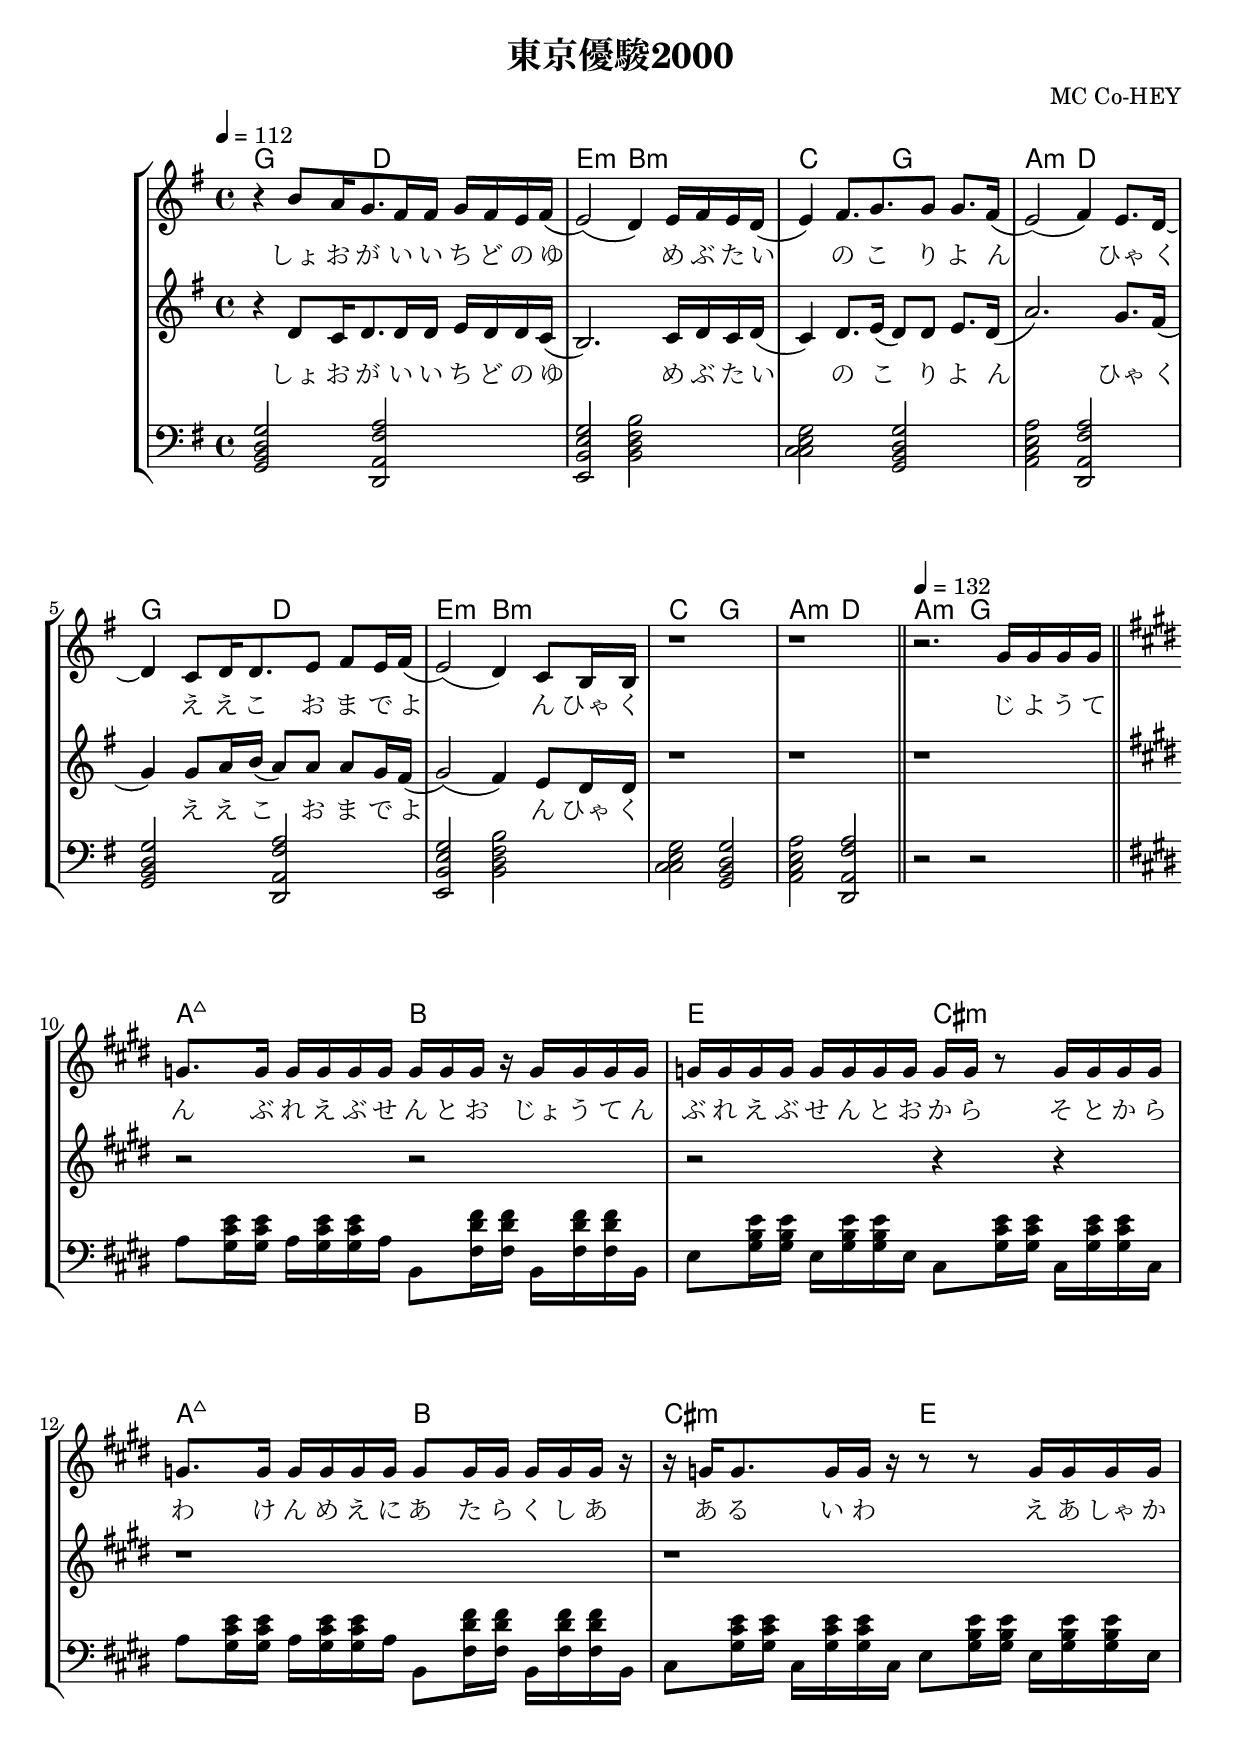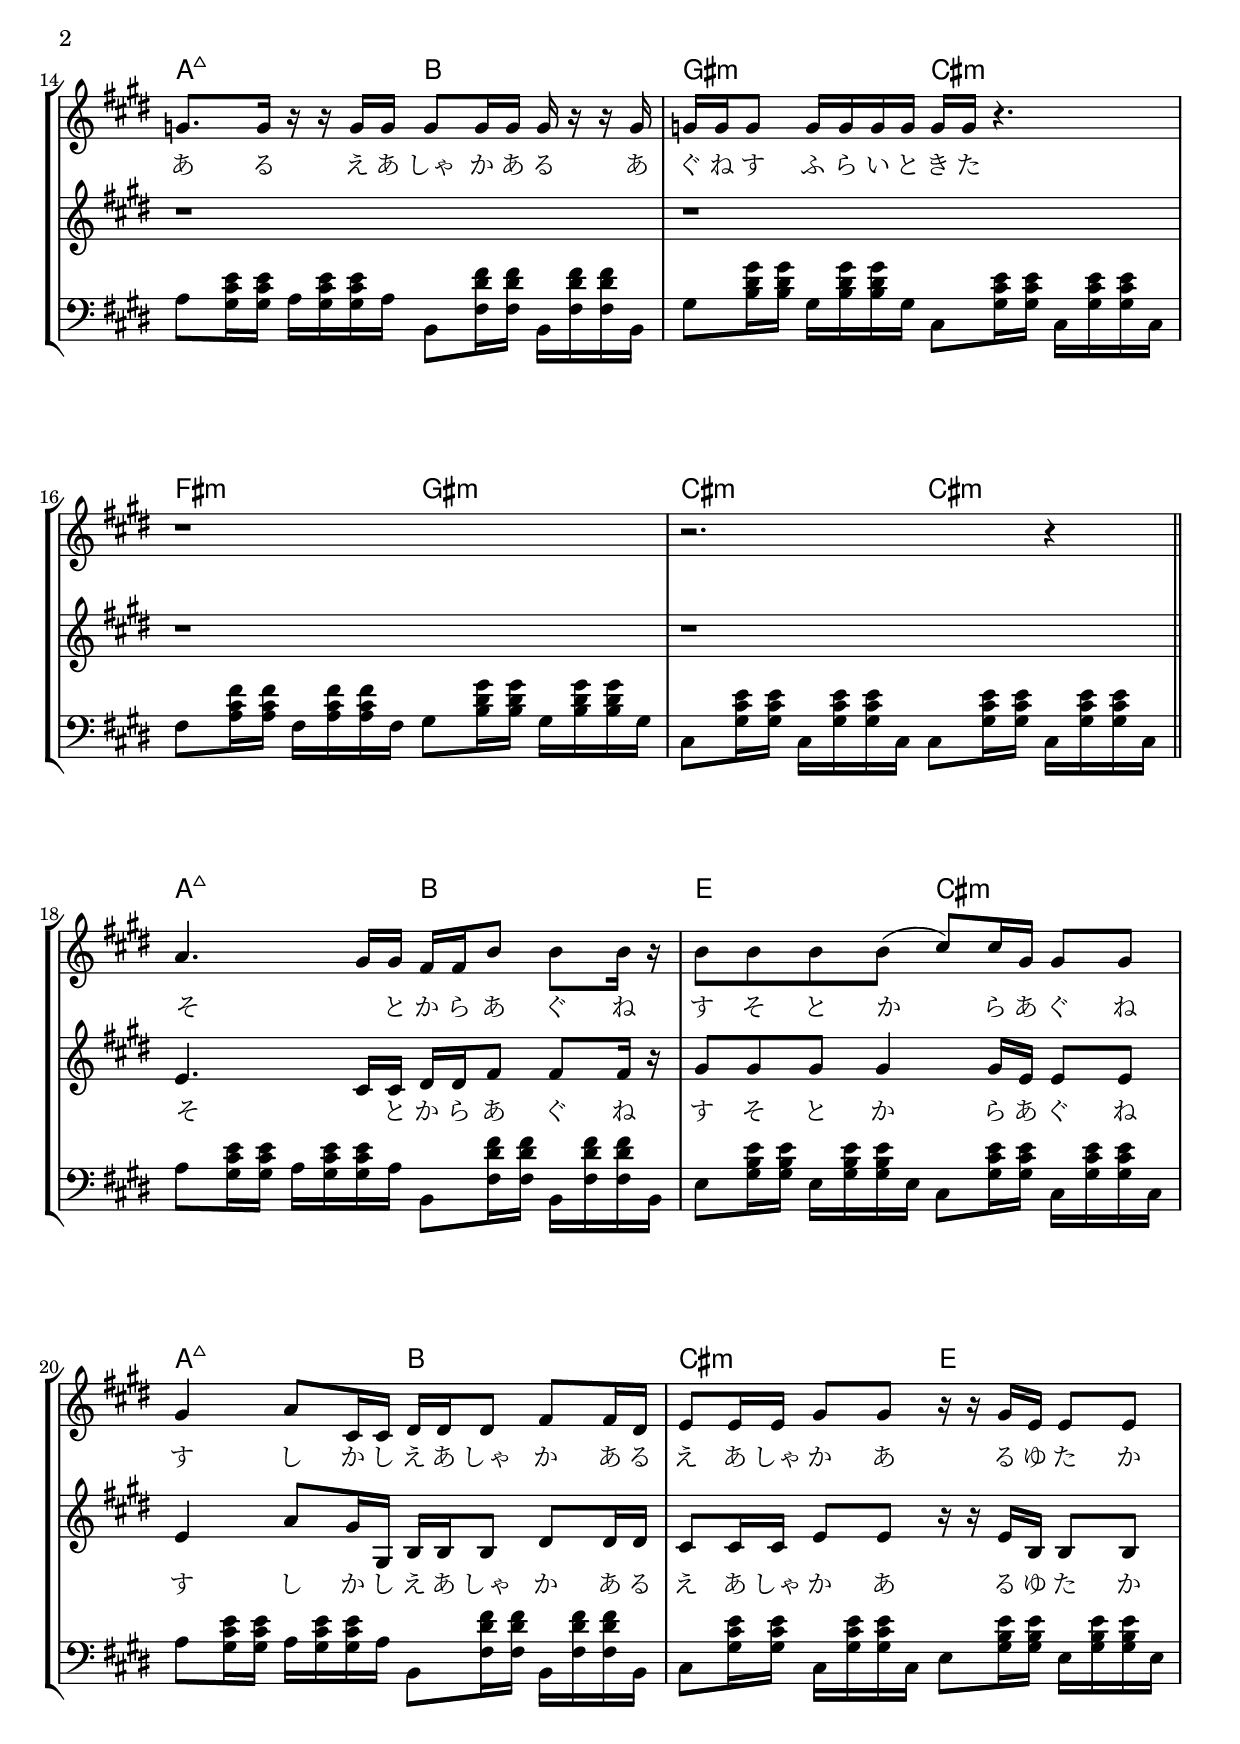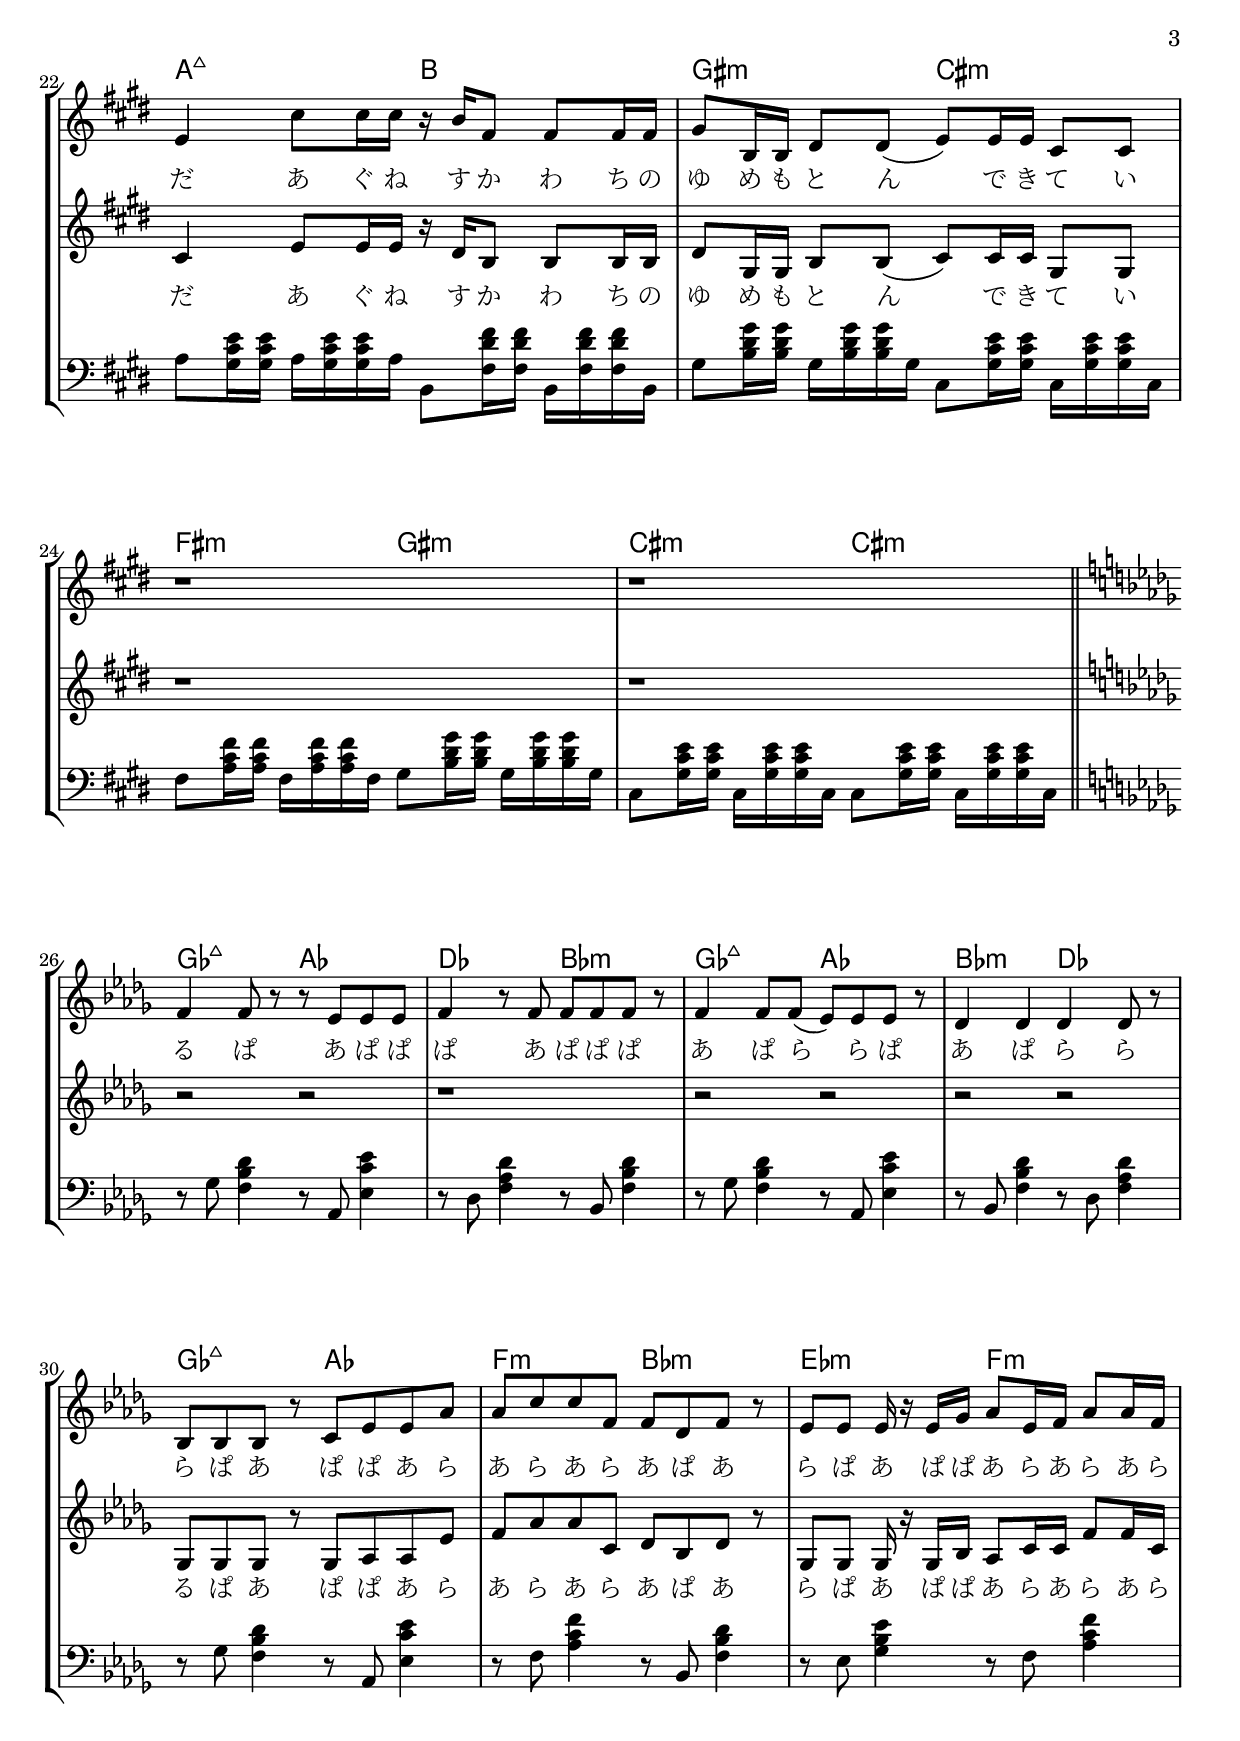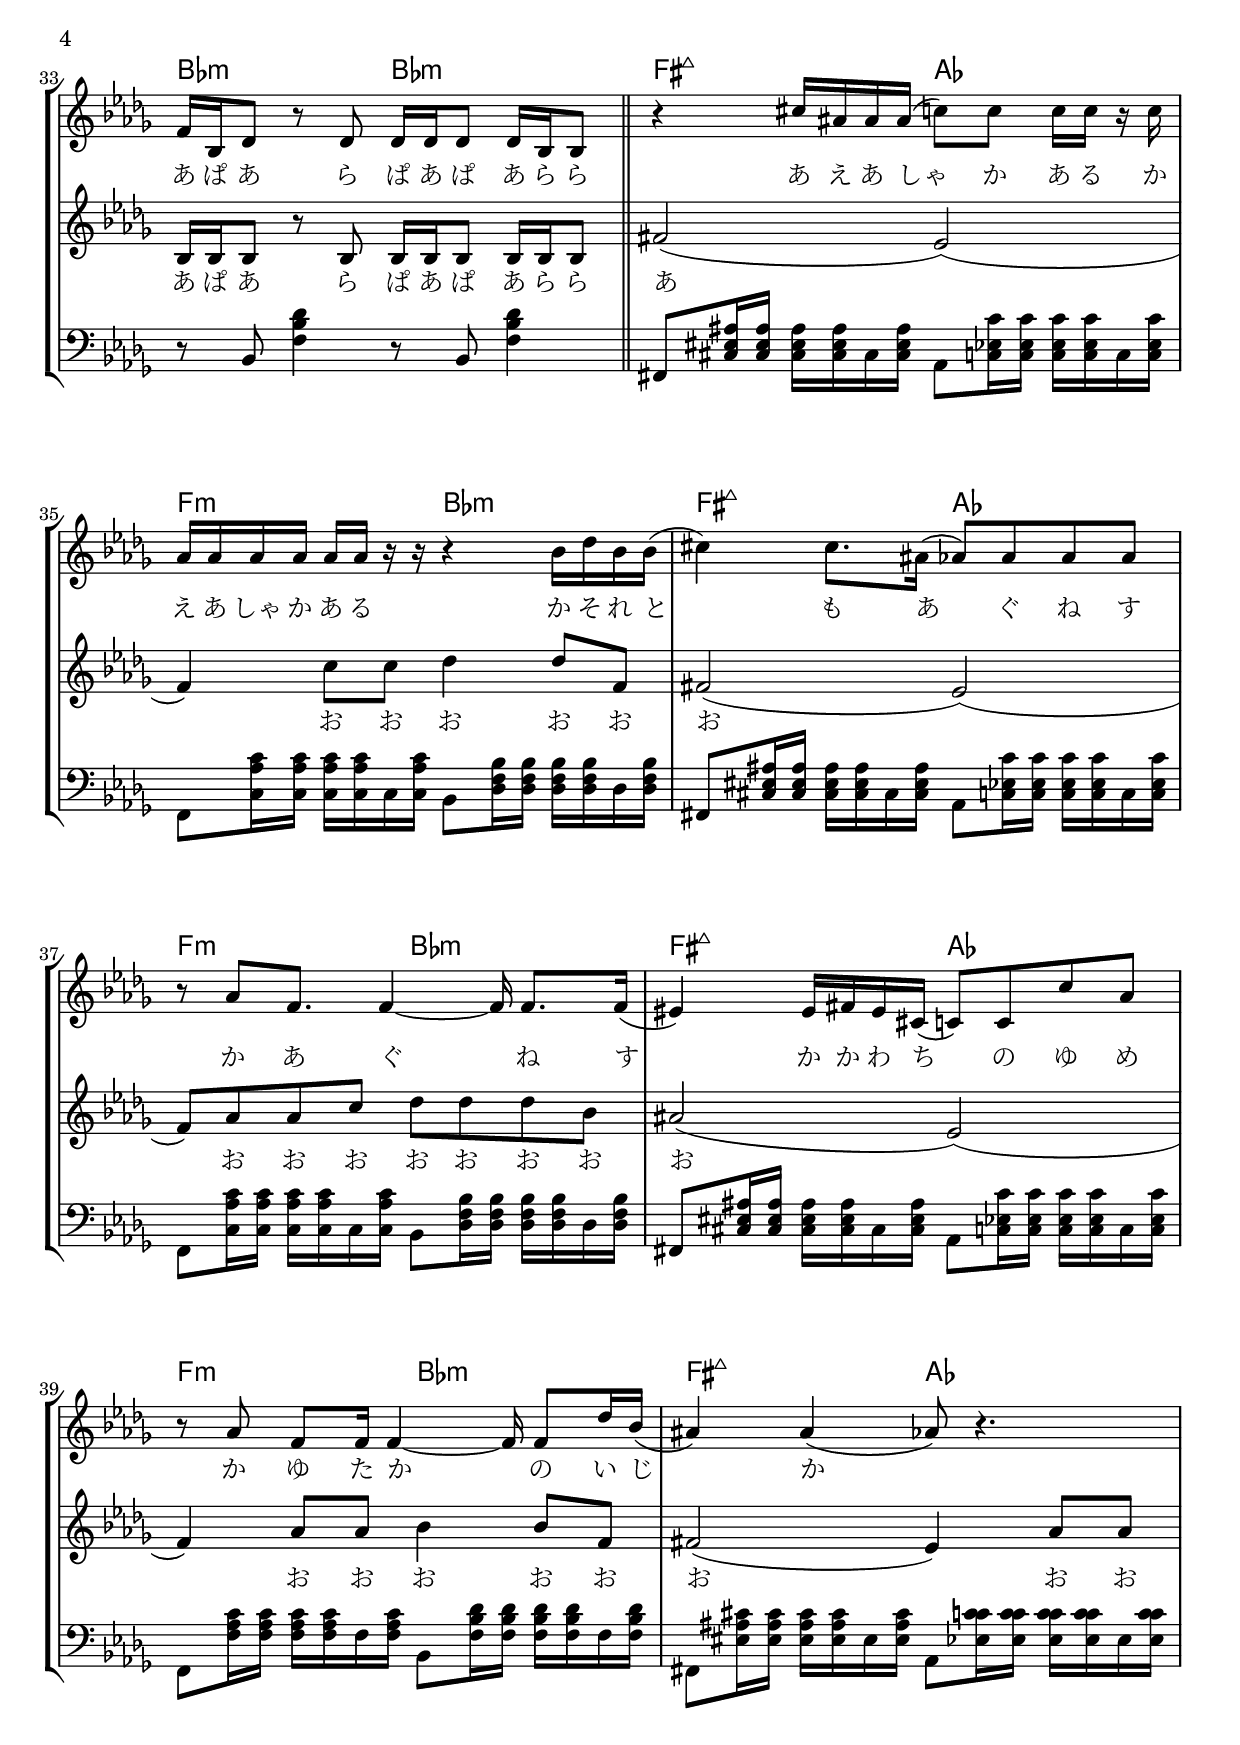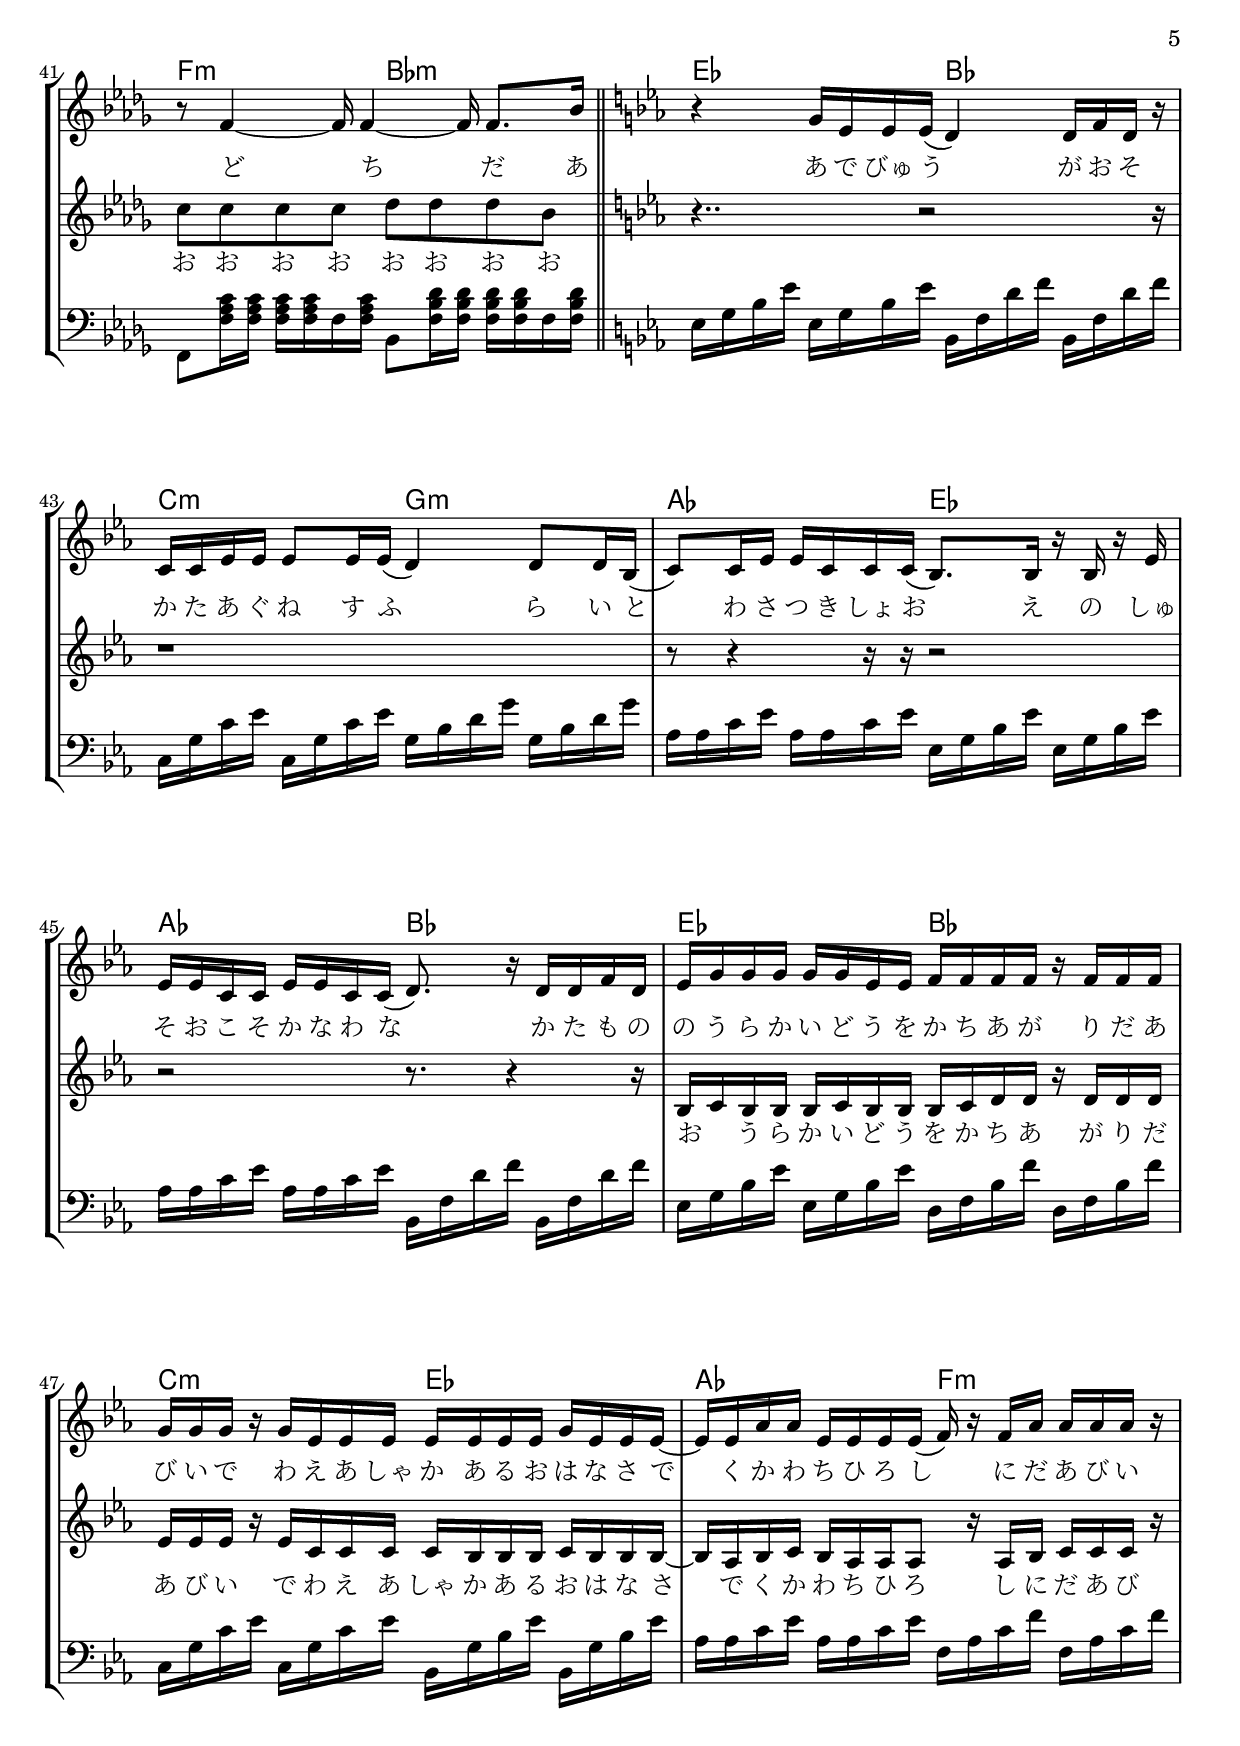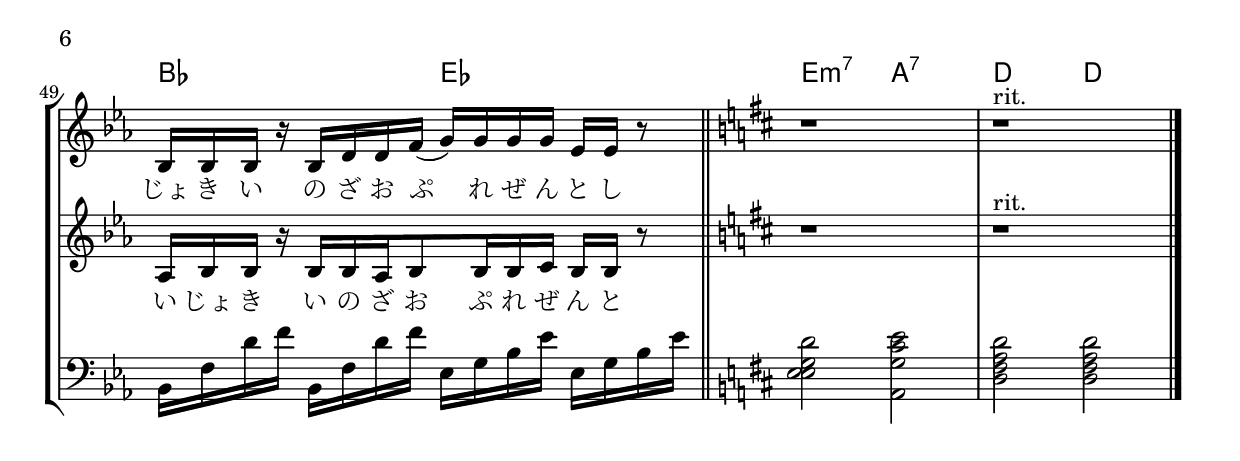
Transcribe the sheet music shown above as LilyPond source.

\version "2.12.1"

\header {
	title = \markup {東京優駿2000}
	composer = \markup \center-column {"MC Co-HEY"}
}

harmony = \chordmode {
	g2 d e:m b:m c g a:m d g d e:m b:m c g a:m d 

	a:m g 

	a:maj7 b e cis:m a:maj7 b cis:m e a:maj7 b gis:m cis:m fis:m gis:m cis:m cis:m 

	a:maj7 b e cis:m a:maj7 b cis:m e a:maj7 b gis:m cis:m fis:m gis:m cis:m cis:m 

	ges:maj7 as des bes:m ges:maj7 as bes:m des ges:maj7 as f:m bes:m es:m f:m bes:m bes:m 

	fis:maj7 as f:m bes:m fis:maj7 as f:m bes:m fis:maj7 as f:m bes:m fis:maj7 as f:m bes:m 

	es bes c:m g:m as es as bes es bes c:m es as f:m bes es 

	e:min7 a:7 d d 
}

melody = {
	\set Staff.midiInstrument = #"mmi0.48"
		\key g \major
	\tempo 4 = 112
r4 b'8  a'16  g'8.  fis'16  fis'16  g'16  fis'16  e'16  fis'16 
	(e'2)  (d'4)  e'16  fis'16  e'16  d'16 
	(e'4)  fis'8.  g'8.  g'8  g'8.  fis'16 
	(e'2)  (fis'4)  e'8.  d'16~ 
	d'4  c'8  d'16  d'8.  e'8  fis'8  e'16  fis'16 
	(e'2)  (d'4)  c'8  b16  b16
	r1 r1 	\tempo 4 = 132
	r2. 
	\set Staff.midiInstrument = #"mmi0.48"
	g'16  g'16  g'16  g'16 
		\key e \major
g'8.  g'16  g'16  g'16  g'16  g'16  g'16  g'16  g'16  r16  g'16  g'16  g'16  g'16 
	g'16  g'16  g'16  g'16  g'16  g'16  g'16  g'16  g'16  g'16  r8  g'16  g'16  g'16  g'16 
	g'8.  g'16  g'16  g'16  g'16  g'16  g'8  g'16  g'16  g'16  g'16  g'16  r16 
	r16  g'16  g'8.  g'16  g'16  r16  r8  r8  g'16  g'16  g'16  g'16 
	g'8.  g'16  r16  r16  g'16  g'16  g'8  g'16  g'16  g'16  r16  r16  g'16 
	g'16  g'16  g'8  g'16  g'16  g'16  g'16  g'16  g'16  r4. 
	r1~ 
	r2.  	r4 	\set Staff.midiInstrument = #"mmi0.48"
	a'4.  gis'16  gis'16  fis'16  fis'16  b'8  b'8  b'16  r16 
	b'8  b'8  b'8  b'8  (cis''8)  cis''16  gis'16  gis'8  gis'8 
	gis'4  a'8  cis'16  cis'16  dis'16  dis'16  dis'8  fis'8  fis'16  dis'16 
	e'8  e'16  e'16  gis'8  gis'8  r16  r16  gis'16  e'16  e'8  e'8 
	e'4  cis''8  cis''16  cis''16  r16  b'16  fis'8  fis'8  fis'16  fis'16 
	gis'8  b16  b16  dis'8  dis'8  (e'8)  e'16  e'16  cis'8  cis'8
	r1 r1 	\set Staff.midiInstrument = #"Trumpet"
		\key des \major
f'4  f'8  r8  r8  es'8  es'8  es'8 
	f'4  r8  f'8  f'8  f'8  f'8  r8 
	f'4  f'8  f'8  (es'8)  es'8  es'8  r8 
	des'4  des'4  des'4  des'8  r8 
	bes8  bes8  bes8  r8  c'8  es'8  es'8  as'8 
	as'8  c''8  c''8  f'8  f'8  des'8  f'8  r8 
	es'8  es'8  es'16  r16  es'16  ges'16  as'8  es'16  f'16  as'8  as'16  f'16 
	f'16  bes16  des'8  r8  des'8  des'16  des'16  des'8  des'16  bes16  bes8
	\set Staff.midiInstrument = #"mmi0.48"
	r4 cis''16  ais'16  ais'16  ais'16  (c''8)  c''8  c''16  c''16  r16  c''16 
	as'16  as'16  as'16  as'16  as'16  as'16  r16  r16  r4  bes'16  des''16  bes'16  bes'16 
	(cis''4)  cis''8.  ais'16  (as'8)  as'8  as'8  as'8 
	r8  as'8  f'8.  f'4~f'16  f'8.  f'16 
	(eis'4)  eis'16  fis'16  eis'16  cis'16  (c'8)  c'8  c''8  as'8 
	r8  as'8  f'8  f'16  f'4~f'16  f'8  des''16  bes'16 
	(ais'4)  ais'4  (as'8)  r4. 
	r8  f'4~f'16  f'4~f'16  f'8.  bes'16
	\set Staff.midiInstrument = #"Trumpet"
		\key es \major
r4 g'16  es'16  es'16  es'16  (d'4)  d'16  f'16  d'16  r16 
	c'16  c'16  es'16  es'16  es'8  es'16  es'16  (d'4)  d'8  d'16  bes16 
	(c'8)  c'16  es'16  es'16  c'16  c'16  c'16  (bes8.)  bes16  r16  bes16  r16  es'16 
	es'16  es'16  c'16  c'16  es'16  es'16  c'16  c'16  (d'8.)  r16  d'16  d'16  f'16  d'16 
	es'16  g'16  g'16  g'16  g'16  g'16  es'16  es'16  f'16  f'16  f'16  f'16  r16  f'16  f'16  f'16 
	g'16  g'16  g'16  r16  g'16  es'16  es'16  es'16  es'16  es'16  es'16  es'16  g'16  es'16  es'16  es'16~ 
	es'16  es'16  as'16  as'16  es'16  es'16  es'16  es'16  (f'16)  r16  f'16  as'16  as'16  as'16  as'16  r16 
	bes16  bes16  bes16  r16  bes16  d'16  d'16  f'16  (g'16)  g'16  g'16  g'16  es'16  es'16  	r8 	\key d \major
	r1 | r1^"rit." \bar "|."
}

words = \lyricmode {
	しょ  お  が  い  い  ち  ど  の  ゆ  め  ぶ  た  い  の  こ  り  よ  ん  ひゃ  く  え  え  こ  お  ま  で  よ  ん  ひゃ  く  
	
	じ  よ  う  て  ん  ぶ  れ  え  ぶ  せ  ん  と  お  じょ  う  て  ん  ぶ  れ  え  ぶ  せ  ん  と  お  か  ら  そ  と  か  ら  わ  け  ん  め  え  に  あ  た  ら  く  し  あ  あ  る  い  わ  え  あ  しゃ  か  あ  る  え  あ  しゃ  か  あ  る  あ  ぐ  ね  す  ふ  ら  い  と  き  た  
	そ  と  か  ら  あ  ぐ  ね  す  そ  と  か  ら  あ  ぐ  ね  す  し  か  し  え  あ  しゃ  か  あ  る  え  あ  しゃ  か  あ  る  ゆ  た  か  だ  あ  ぐ  ね  す  か  わ  ち  の  ゆ  め  も  と  ん  で  き  て  い  る  
	ぱ  あ  ぱ  ぱ  ぱ  あ  ぱ  ぱ  ぱ  あ  ぱ  ら  ら  ぱ  あ  ぱ  ら  ら  ら  ぱ  あ  ぱ  ぱ  あ  ら  あ  ら  あ  ら  あ  ぱ  あ  ら  ぱ  あ  ぱ  ぱ  あ  ら  あ  ら  あ  ら  あ  ぱ  あ  ら  ぱ  あ  ぱ  あ  ら  ら  あ  
	え  あ  しゃ  か  あ  る  か  え  あ  しゃ  か  あ  る  か  そ  れ  と  も  あ  ぐ  ね  す  か  あ  ぐ  ね  す  か  か  わ  ち  の  ゆ  め  か  ゆ  た  か  の  い  じ  か  ど  ち  だ  あ  あ  
	で  びゅ  う  が  お  そ  か  た  あ  ぐ  ね  す  ふ  ら  い  と  わ  さ  つ  き  しょ  お  え  の  しゅ  そ  お  こ  そ  か  な  わ  な  か  た  も  の  の  う  ら  か  い  ど  う  を  か  ち  あ  が  り  だ  あ  び  い  で  わ  え  あ  しゃ  か  あ  る  お  は  な  さ  で  く  か  わ  ち  ひ  ろ  し  に  だ  あ  び  い  じょ  き  い  の  ざ  お  ぷ  れ  ぜ  ん  と  し  た  
	
}

secondmelody = {
	\set Staff.midiInstrument = #"fss0.23"
		\key g \major
	\tempo 4 = 112
r4 d'8  c'16  d'8.  d'16  d'16  e'16  d'16  d'16  c'16 
	(b2.)  c'16  d'16  c'16  d'16 
	(c'4)  d'8.  e'16  (d'8)  d'8  e'8.  d'16 
	(a'2.)  g'8.  fis'16 
	(g'4)  g'8  a'16  b'16  (a'8)  a'8  a'8  g'16  fis'16 
	(g'2)  (fis'4)  e'8  d'16  d'16
	r1 r1 	\tempo 4 = 132
	r1   
	\set Staff.midiInstrument = #"mmi0.48"
		\key e \major
 r2  r2~ 
	r2  r4  	r4 r1 r1 r1 r1 r1 r1 	\set Staff.midiInstrument = #"fss0.29"
	e'4.  cis'16  cis'16  dis'16  dis'16  fis'8  fis'8  fis'16  r16 
	gis'8  gis'8  gis'8  gis'4  gis'16  e'16  e'8  e'8 
	e'4  a'8  gis'16  gis16  b16  b16  b8  dis'8  dis'16  dis'16 
	cis'8  cis'16  cis'16  e'8  e'8  r16  r16  e'16  b16  b8  b8 
	cis'4  e'8  e'16  e'16  r16  dis'16  b8  b8  b16  b16 
	dis'8  gis16  gis16  b8  b8  (cis'8)  cis'16  cis'16  gis8  gis8
	r1 r1 	\set Staff.midiInstrument = #"Trumpet"
		\key des \major
r2  r2 
	r1 
	r2  r2 
	r2  r2 
	ges8  ges8  ges8  r8  ges8  as8  as8  es'8 
	f'8  as'8  as'8  c'8  des'8  bes8  des'8  r8 
	ges8  ges8  ges16  r16  ges16  bes16  as8  c'16  c'16  f'8  f'16  c'16 
	bes16  bes16  bes8  r8  bes8  bes16  bes16  bes8  bes16  bes16  bes8
	\set Staff.midiInstrument = #"Tremolo Strings"
	fis'2  (es'2) 
	(f'4)  c''8  c''8  des''4  des''8  f'8 
	fis'2  (es'2) 
	(f'8)  as'8  as'8  c''8  des''8  des''8  des''8  bes'8 
	ais'2  (es'2) 
	(f'4)  as'8  as'8  bes'4  bes'8  f'8 
	fis'2  (es'4)  as'8  as'8 
	c''8  c''8  c''8  c''8  des''8  des''8  des''8  bes'8
	\set Staff.midiInstrument = #"Trumpet"
		\key es \major
r4.. r2~r16 
	r1~ 
	r8  r4~r16  r16  r2 
	r2~r8.  r4~r16 
	bes16  c'16  bes16  bes16  bes16  c'16  bes16  bes16  bes16  c'16  d'16  d'16  r16  d'16  d'16  d'16 
	es'16  es'16  es'16  r16  es'16  c'16  c'16  c'16  c'16  bes16  bes16  bes16  c'16  bes16  bes16  bes16~ 
	bes16  as16  bes16  c'16  bes16  as16  as16  as8  r16  as16  bes16  c'16  c'16  c'16  r16 
	as16  bes16  bes16  r16  bes16  bes16  as16  bes8  bes16  bes16  c'16  bes16  bes16  	r8 	\key d \major
	r1 | r1^"rit." \bar "|."
}

secondwords = \lyricmode {
	しょ  お  が  い  い  ち  ど  の  ゆ  め  ぶ  た  い  の  こ  り  よ  ん  ひゃ  く  え  え  こ  お  ま  で  よ  ん  ひゃ  く  
	
	
	そ  と  か  ら  あ  ぐ  ね  す  そ  と  か  ら  あ  ぐ  ね  す  し  か  し  え  あ  しゃ  か  あ  る  え  あ  しゃ  か  あ  る  ゆ  た  か  だ  あ  ぐ  ね  す  か  わ  ち  の  ゆ  め  も  と  ん  で  き  て  い  る  
	ぱ  あ  ぱ  ぱ  あ  ら  あ  ら  あ  ら  あ  ぱ  あ  ら  ぱ  あ  ぱ  ぱ  あ  ら  あ  ら  あ  ら  あ  ぱ  あ  ら  ぱ  あ  ぱ  あ  ら  ら  あ  
	お  お  お  お  お  お  お  お  お  お  お  お  お  お  お  お  お  お  お  お  お  お  お  お  お  お  お  お  お  お  お  
	う  ら  か  い  ど  う  を  か  ち  あ  が  り  だ  あ  び  い  で  わ  え  あ  しゃ  か  あ  る  お  は  な  さ  で  く  か  わ  ち  ひ  ろ  し  に  だ  あ  び  い  じょ  き  い  の  ざ  お  ぷ  れ  ぜ  ん  と  し  た  
	
}

tempochange = {
	\tempo 4 = 112
	r1 | r1 | r1 | r1 | r1 | r1 | r1 | r1 \bar "||"
	\tempo 4 = 132
	r1 \bar "||"
	\tempo 4 = 132
	r1 | r1 | r1 | r1 | r1 | r1 | r1 | r1 \bar "||"
	\tempo 4 = 132
	r1 | r1 | r1 | r1 | r1 | r1 | r1 | r1 \bar "||"
	\tempo 4 = 132
	r1 | r1 | r1 | r1 | r1 | r1 | r1 | r1 \bar "||"
	\tempo 4 = 132
	r1 | r1 | r1 | r1 | r1 | r1 | r1 | r1 \bar "||"
	\tempo 4 = 132
	r1 | r1 | r1 | r1 | r1 | r1 | r1 | r1 \bar "||"
	\tempo 4 = 132
	r1 | \tempo 4 = 99 r2 \tempo 4 = 88 r2 \bar "|."
}

mainacc = {
	\clef bass
	\set Staff.midiInstrument = #"Tremolo Strings"
	\key g \major
	\tempo 4 = 112
	<g, b, d g>2
	<d, a, fis a>2
	<e, b, e g>2
	<b, d fis b>2
	<c c e g>2
	<g, b, d g>2
	<c a, e a>2
	<d, a, fis a>2
	<g, b, d g>2
	<d, a, fis a>2
	<e, b, e g>2
	<b, d fis b>2
	<c c e g>2
	<g, b, d g>2
	<c a, e a>2
	<d, a, fis a>2
	\bar "||"

	\set Staff.midiInstrument = #"Acoustic grand"
	\tempo 4 = 132
	r2
	r2
	\bar "||"

	\set Staff.midiInstrument = #"Electric Grand"
	\key e \major
	a8 <gis cis' e'>16 <gis cis' e'>16   a16 <gis cis' e'>16 <gis cis' e'>16 a16
	b,8 <fis dis' fis'>16 <fis dis' fis'>16   b,16 <fis dis' fis'>16 <fis dis' fis'>16 b,16
	e8 <gis b e'>16 <gis b e'>16   e16 <gis b e'>16 <gis b e'>16 e16
	cis8 <gis cis' e'>16 <gis cis' e'>16   cis16 <gis cis' e'>16 <gis cis' e'>16 cis16
	a8 <gis cis' e'>16 <gis cis' e'>16   a16 <gis cis' e'>16 <gis cis' e'>16 a16
	b,8 <fis dis' fis'>16 <fis dis' fis'>16   b,16 <fis dis' fis'>16 <fis dis' fis'>16 b,16
	cis8 <gis cis' e'>16 <gis cis' e'>16   cis16 <gis cis' e'>16 <gis cis' e'>16 cis16
	e8 <gis b e'>16 <gis b e'>16   e16 <gis b e'>16 <gis b e'>16 e16
	a8 <gis cis' e'>16 <gis cis' e'>16   a16 <gis cis' e'>16 <gis cis' e'>16 a16
	b,8 <fis dis' fis'>16 <fis dis' fis'>16   b,16 <fis dis' fis'>16 <fis dis' fis'>16 b,16
	gis8 <b dis' gis'>16 <b dis' gis'>16   gis16 <b dis' gis'>16 <b dis' gis'>16 gis16
	cis8 <gis cis' e'>16 <gis cis' e'>16   cis16 <gis cis' e'>16 <gis cis' e'>16 cis16
	fis8 <a cis' fis'>16 <a cis' fis'>16   fis16 <a cis' fis'>16 <a cis' fis'>16 fis16
	gis8 <b dis' gis'>16 <b dis' gis'>16   gis16 <b dis' gis'>16 <b dis' gis'>16 gis16
	cis8 <gis cis' e'>16 <gis cis' e'>16   cis16 <gis cis' e'>16 <gis cis' e'>16 cis16
	cis8 <gis cis' e'>16 <gis cis' e'>16   cis16 <gis cis' e'>16 <gis cis' e'>16 cis16
	\bar "||"

	\set Staff.midiInstrument = #"Electric Grand"
	a8 <gis cis' e'>16 <gis cis' e'>16   a16 <gis cis' e'>16 <gis cis' e'>16 a16
	b,8 <fis dis' fis'>16 <fis dis' fis'>16   b,16 <fis dis' fis'>16 <fis dis' fis'>16 b,16
	e8 <gis b e'>16 <gis b e'>16   e16 <gis b e'>16 <gis b e'>16 e16
	cis8 <gis cis' e'>16 <gis cis' e'>16   cis16 <gis cis' e'>16 <gis cis' e'>16 cis16
	a8 <gis cis' e'>16 <gis cis' e'>16   a16 <gis cis' e'>16 <gis cis' e'>16 a16
	b,8 <fis dis' fis'>16 <fis dis' fis'>16   b,16 <fis dis' fis'>16 <fis dis' fis'>16 b,16
	cis8 <gis cis' e'>16 <gis cis' e'>16   cis16 <gis cis' e'>16 <gis cis' e'>16 cis16
	e8 <gis b e'>16 <gis b e'>16   e16 <gis b e'>16 <gis b e'>16 e16
	a8 <gis cis' e'>16 <gis cis' e'>16   a16 <gis cis' e'>16 <gis cis' e'>16 a16
	b,8 <fis dis' fis'>16 <fis dis' fis'>16   b,16 <fis dis' fis'>16 <fis dis' fis'>16 b,16
	gis8 <b dis' gis'>16 <b dis' gis'>16   gis16 <b dis' gis'>16 <b dis' gis'>16 gis16
	cis8 <gis cis' e'>16 <gis cis' e'>16   cis16 <gis cis' e'>16 <gis cis' e'>16 cis16
	fis8 <a cis' fis'>16 <a cis' fis'>16   fis16 <a cis' fis'>16 <a cis' fis'>16 fis16
	gis8 <b dis' gis'>16 <b dis' gis'>16   gis16 <b dis' gis'>16 <b dis' gis'>16 gis16
	cis8 <gis cis' e'>16 <gis cis' e'>16   cis16 <gis cis' e'>16 <gis cis' e'>16 cis16
	cis8 <gis cis' e'>16 <gis cis' e'>16   cis16 <gis cis' e'>16 <gis cis' e'>16 cis16
	\bar "||"

	\set Staff.midiInstrument = #"Bright Acoustic"
	\key des \major
	r8 ges <f bes des'>4
	r8 as, <es c' es'>4
	r8 des <f as des'>4
	r8 bes, <f bes des'>4
	r8 ges <f bes des'>4
	r8 as, <es c' es'>4
	r8 bes, <f bes des'>4
	r8 des <f as des'>4
	r8 ges <f bes des'>4
	r8 as, <es c' es'>4
	r8 f <as c' f'>4
	r8 bes, <f bes des'>4
	r8 es <ges bes es'>4
	r8 f <as c' f'>4
	r8 bes, <f bes des'>4
	r8 bes, <f bes des'>4
	\bar "||"

	\set Staff.midiInstrument = #"Electric Grand"
	fis,8 <cis eis ais>16 <cis eis ais>16   <cis eis ais>16 <cis eis ais>16   cis16 <cis eis ais>16
	as,8 <c es c'>16 <c es c'>16   <c es c'>16 <c es c'>16   c16 <c es c'>16
	f,8 <c as c'>16 <c as c'>16   <c as c'>16 <c as c'>16   c16 <c as c'>16
	bes,8 <des f bes>16 <des f bes>16   <des f bes>16 <des f bes>16   des16 <des f bes>16
	fis,8 <cis eis ais>16 <cis eis ais>16   <cis eis ais>16 <cis eis ais>16   cis16 <cis eis ais>16
	as,8 <c es c'>16 <c es c'>16   <c es c'>16 <c es c'>16   c16 <c es c'>16
	f,8 <c as c'>16 <c as c'>16   <c as c'>16 <c as c'>16   c16 <c as c'>16
	bes,8 <des f bes>16 <des f bes>16   <des f bes>16 <des f bes>16   des16 <des f bes>16
	fis,8 <cis eis ais>16 <cis eis ais>16   <cis eis ais>16 <cis eis ais>16   cis16 <cis eis ais>16
	as,8 <c es c'>16 <c es c'>16   <c es c'>16 <c es c'>16   c16 <c es c'>16
	f,8 <f as c'>16 <f as c'>16   <f as c'>16 <f as c'>16   f16 <f as c'>16
	bes,8 <f bes des'>16 <f bes des'>16   <f bes des'>16 <f bes des'>16   f16 <f bes des'>16
	fis,8 <eis ais cis'>16 <eis ais cis'>16   <eis ais cis'>16 <eis ais cis'>16   eis16 <eis ais cis'>16
	as,8 <es c' c'>16 <es c' c'>16   <es c' c'>16 <es c' c'>16   es16 <es c' c'>16
	f,8 <f as c'>16 <f as c'>16   <f as c'>16 <f as c'>16   f16 <f as c'>16
	bes,8 <f bes des'>16 <f bes des'>16   <f bes des'>16 <f bes des'>16   f16 <f bes des'>16
	\bar "||"

	\set Staff.midiInstrument = #"Acoustic grand"
	\key es \major
	es16 g bes es' es g bes es'
	bes,16 f d' f' bes, f d' f'
	c16 g c' es' c g c' es'
	g16 bes d' g' g bes d' g'
	as16 as c' es' as as c' es'
	es16 g bes es' es g bes es'
	as16 as c' es' as as c' es'
	bes,16 f d' f' bes, f d' f'
	es16 g bes es' es g bes es'
	d16 f bes f' d f bes f'
	c16 g c' es' c g c' es'
	bes,16 g bes es' bes, g bes es'
	as16 as c' es' as as c' es'
	f16 as c' f' f as c' f'
	bes,16 f d' f' bes, f d' f'
	es16 g bes es' es g bes es'
	\bar "||"

	\set Staff.midiInstrument = #"Applause"
	\key d \major
	<e e g d'>2
	<a, g cis' e'>2
	<d fis a d'>2
	<d fis a d'>2
	\bar "|."
}

subacc = {
	\clef bass
	\set Staff.midiInstrument = #"Trombone"
	\key g \major
	\tempo 4 = 112
	g,8 b,8 d8 g8
	d,8 a,8 fis8 a8
	e,8 b,8 e8 g8
	b,8 d8 fis8 b8
	c8 c8 e8 g8
	g,8 b,8 d8 g8
	c8 a,8 e8 a8
	d,8 a,8 fis8 a8
	g,8 b,8 d8 g8
	d,8 a,8 fis8 a8
	e,8 b,8 e8 g8
	b,8 d8 fis8 b8
	c8 c8 e8 g8
	g,8 b,8 d8 g8
	c8 a,8 e8 a8
	d,8 a,8 fis8 a8
	\bar "||"

	\set Staff.midiInstrument = #"Acoustic grand"
	\tempo 4 = 132
	r2
	r2
	\bar "||"

	\set Staff.midiInstrument = #"Steel Drums"
	\key e \major
	a8 a8 <gis cis' e'>8 a8
	b,8 b,8 <fis dis' fis'>8 b,8
	e8 e8 <gis b e'>8 e8
	cis8 cis8 <gis cis' e'>8 cis8
	a8 a8 <gis cis' e'>8 a8
	b,8 b,8 <fis dis' fis'>8 b,8
	cis8 cis8 <gis cis' e'>8 cis8
	e8 e8 <gis b e'>8 e8
	a8 a8 <gis cis' e'>8 a8
	b,8 b,8 <fis dis' fis'>8 b,8
	gis8 gis8 <b dis' gis'>8 gis8
	cis8 cis8 <gis cis' e'>8 cis8
	fis8 fis8 <a cis' fis'>8 fis8
	gis8 gis8 <b dis' gis'>8 gis8
	cis8 cis8 <gis cis' e'>8 cis8
	cis8 cis8 <gis cis' e'>8 cis8
	\bar "||"

	\set Staff.midiInstrument = #"Tuba"
	a8 r16 <gis cis' e'>16 <gis cis' e'>8 r16 a16
	b,8 r16 <fis dis' fis'>16 <fis dis' fis'>8 r16 b,16
	e8 r16 <gis b e'>16 <gis b e'>8 r16 e16
	cis8 r16 <gis cis' e'>16 <gis cis' e'>8 r16 cis16
	a8 r16 <gis cis' e'>16 <gis cis' e'>8 r16 a16
	b,8 r16 <fis dis' fis'>16 <fis dis' fis'>8 r16 b,16
	cis8 r16 <gis cis' e'>16 <gis cis' e'>8 r16 cis16
	e8 r16 <gis b e'>16 <gis b e'>8 r16 e16
	a8 r16 <gis cis' e'>16 <gis cis' e'>8 r16 a16
	b,8 r16 <fis dis' fis'>16 <fis dis' fis'>8 r16 b,16
	gis8 r16 <b dis' gis'>16 <b dis' gis'>8 r16 gis16
	cis8 r16 <gis cis' e'>16 <gis cis' e'>8 r16 cis16
	fis8 r16 <a cis' fis'>16 <a cis' fis'>8 r16 fis16
	gis8 r16 <b dis' gis'>16 <b dis' gis'>8 r16 gis16
	cis8 r16 <gis cis' e'>16 <gis cis' e'>8 r16 cis16
	cis8 r16 <gis cis' e'>16 <gis cis' e'>8 r16 cis16
	\bar "||"

	\set Staff.midiInstrument = #"Cello"
	\key des \major
	ges8 f8 bes8 des'8
	as,8 es8 c'8 es'8
	des8 f8 as8 des'8
	bes,8 f8 bes8 des'8
	ges8 f8 bes8 des'8
	as,8 es8 c'8 es'8
	bes,8 f8 bes8 des'8
	des8 f8 as8 des'8
	ges8 f8 bes8 des'8
	as,8 es8 c'8 es'8
	f8 as8 c'8 f'8
	bes,8 f8 bes8 des'8
	es8 ges8 bes8 es'8
	f8 as8 c'8 f'8
	bes,8 f8 bes8 des'8
	bes,8 f8 bes8 des'8
	\bar "||"

	\set Staff.midiInstrument = #"Electric Guitar (clean)"
	fis,16 cis eis ais fis, cis eis ais
	as,16 c es c' as, c es c'
	f,16 c as c' f, c as c'
	bes,16 des f bes bes, des f bes
	fis,16 cis eis ais fis, cis eis ais
	as,16 c es c' as, c es c'
	f,16 c as c' f, c as c'
	bes,16 des f bes bes, des f bes
	fis,16 cis eis ais fis, cis eis ais
	as,16 c es c' as, c es c'
	f,16 f as c' f, f as c'
	bes,16 f bes des' bes, f bes des'
	fis,16 eis ais cis' fis, eis ais cis'
	as,16 es c' c' as, es c' c'
	f,16 f as c' f, f as c'
	bes,16 f bes des' bes, f bes des'
	\bar "||"

	\set Staff.midiInstrument = #"Pad 7 (halo)"
	\key es \major
	<es g bes es'>2
	<bes, f d' f'>2
	<c g c' es'>2
	<g bes d' g'>2
	<as as c' es'>2
	<es g bes es'>2
	<as as c' es'>2
	<bes, f d' f'>2
	<es g bes es'>2
	<d f bes f'>2
	<c g c' es'>2
	<bes, g bes es'>2
	<as as c' es'>2
	<f as c' f'>2
	<bes, f d' f'>2
	<es g bes es'>2
	\bar "||"

	\set Staff.midiInstrument = #"Acoustic grand"
	\key d \major
	r2
	r2
	r2
	r2
	\bar "|."
}

percA = {
	\drummode {
	r1 |r1 |r1 |r1 |r1 |r1 |r1 |r1 \bar "||"
	hho8 hho8 hho2.  \bar "||"
	r8 hho8 hho8 hho8 hho8 hho8 hho8 hho8  |hho8 hho8 hho8 hho8 hho8 hho8 hho8 hho8  |r8 hho8 hho8 hho8 hho8 hho8 hho8 hho8  |hho8 hho8 hho8 hho8 hho2  |r8 hho8 hho8 hho8 hho8 hho8 hho8 hho8  |hho8 hho8 hho8 hho8 hho8 hho8 hho8 hho8  |r8 hho8 hho8 hho8 hho8 hho8 hho8 hho8  |hho8 hho8 hho2.  \bar "||"
	r4 hh4 hh4 hh4  |hh4 hh4 hh4 hh4  |hh4 hh4 hh4 hh4  |hh4 hh4 hh4 hh4  |r4 hh4 hh4 hh4  |hh4 hh4 hh4 hh4  |hh4 hh4 hh4 hh4  |r1  \bar "||"
	hh8 hh8 hh8 hh8 hh8 hh8 hh8 hh8  |hh8 hh8 hh8 hh8 hh4 hh8 hh8  |hh8 hh8 hh8 hh8 hh8 hh8 hh8 hh8  |hh8 hh8 hh8 hh2 r8  |hh8 hh8 hh8 hh8 hh8 hh8 hh8 hh8  |hh8 hh8 hh8 hh8 hh4 hh8 hh8  |hh8 hh8 hh8 hh8 hh8 hh8 hh8 hh8  |r8 hh2. r8  \bar "||"
	r4 hh4 hh4 hh4  |hh4 hh4 hh4 hh4  |hh4 hh4 hh4 hh4  |hh4 hh4 hh4 hh4  |r4 hh4 hh4 hh4  |hh4 hh4 hh4 hh4  |hh4 hh4 hh4 hh4  |r1  \bar "||"
	hh8 hh8 hh8 hh8 hh8 hh8 hh8 hh8  |hh8 hh8 hh8 hh8 hh4 hh8 hh8  |hh8 hh8 hh8 hh8 hh8 hh8 hh8 hh8  |hh8 hh8 hh8 hh2 r8  |hh8 hh8 hh8 hh8 hh8 hh8 hh8 hh8  |hh8 hh8 hh8 hh8 hh4 hh8 hh8  |hh8 hh8 hh8 hh8 hh8 hh8 hh8 hh8  |r8 hh2. r8  \bar "||"
	r1 |r1 \bar "|."
	}
}

percB = {
	\drummode {
	r1 |r1 |r1 |r1 |r1 |r1 |r1 |r1 \bar "||"
	r8 sn8. sn16 sn8 sn16 sn16 sn16 sn8. sn8  \bar "||"
	r8 sn4 sn4 sn4 sn8  |r8 sn4 sn4 sn4 sn8  |r8 sn4 sn4 sn4 sn8  |r8 sn4 sn8 sn8 sn16 sn4 r16  |r8 sn4 sn4 sn4 sn8  |r8 sn4 sn4 sn4 sn8  |r8 sn4 sn4 sn4 sn8  |r8 sn8. sn16 sn8 sn16 sn16 sn16 sn8. sn8  \bar "||"
	r4 sn8 sn4. sn4  |r4 sn8 sn4. sn4  |r4 sn8 sn4. sn4  |r4 sn8 sn4. sn4  |r4 sn8 sn4. sn4  |r4 sn8 sn4. sn4  |r4 sn8 sn4. sn4  |sn16 sn16 sn16 sn16 sn16 sn16 sn16 sn16 sn16 sn16 sn16 sn16 sn16 sn16 sn16 sn16  \bar "||"
	r4 sn8. sn8 sn8. sn8. sn16  |r4 sn8. sn8 sn8. sn4  |r4 sn8. sn8 sn8. sn8. sn16  |r8 sn8 sn4 sn8 sn16 sn8 sn8 sn16  |r4 sn8. sn8 sn8. sn8. sn16  |r4 sn8. sn8 sn8. sn4  |r4 sn8. sn8 sn8. sn8. sn16  |r4 sn2 sn4  \bar "||"
	r4 sn8 sn4. sn4  |r4 sn8 sn4. sn4  |r4 sn8 sn4. sn4  |r4 sn8 sn4. sn4  |r4 sn8 sn4. sn4  |r4 sn8 sn4. sn4  |r4 sn8 sn4. sn4  |sn16 sn16 sn16 sn16 sn16 sn16 sn16 sn16 sn16 sn16 sn16 sn16 sn16 sn16 sn16 sn16  \bar "||"
	r4 sn8. sn8 sn8. sn8. sn16  |r4 sn8. sn8 sn8. sn4  |r4 sn8. sn8 sn8. sn8. sn16  |r8 sn8 sn4 sn8 sn16 sn8 sn8 sn16  |r4 sn8. sn8 sn8. sn8. sn16  |r4 sn8. sn8 sn8. sn4  |r4 sn8. sn8 sn8. sn8. sn16  |r4 sn2 sn4  \bar "||"
	r1 |r1 \bar "|."
	}
}

percC = {
	\drummode {
	r1 |r1 |r1 |r1 |r1 |r1 |r1 |r1 \bar "||"
	bd8 bd8 bd8. bd8. bd8 bd8 bd8  \bar "||"
	bd4 bd4 bd8. bd8 bd8.  |bd4 bd4 bd8. bd8 bd8.  |bd4 bd4 bd8. bd8 bd8.  |bd4 bd4 r16 bd4. r16  |bd4 bd4 bd8. bd8 bd8.  |bd4 bd4 bd8. bd8 bd8.  |bd4 bd4 bd8. bd8 bd8.  |bd8 bd8 bd8. bd8. bd8 bd8 bd8  \bar "||"
	bd4 bd4 bd4 bd4  |bd4 bd4 bd4 bd8 bd8  |bd4 bd4 bd4 bd4  |bd4 bd4 bd4 bd8 bd8  |bd4 bd4 bd4 bd4  |bd4 bd4 bd4 bd8 bd8  |bd4 bd4 bd4 bd4  |bd4 bd4 bd8 bd8 bd8 bd8  \bar "||"
	bd8 bd4 bd2 bd8  |bd8 bd2 bd4.  |bd8 bd4 bd2 bd8  |bd4 r16 bd8. bd2  |bd8 bd4 bd2 bd8  |bd8 bd2 bd4.  |bd8 bd4 bd2 bd8  |bd8 bd4. bd4. bd8  \bar "||"
	bd4 bd4 bd4 bd4  |bd4 bd4 bd4 bd8 bd8  |bd4 bd4 bd4 bd4  |bd4 bd4 bd4 bd8 bd8  |bd4 bd4 bd4 bd4  |bd4 bd4 bd4 bd8 bd8  |bd4 bd4 bd4 bd4  |bd4 bd4 bd8 bd8 bd8 bd8  \bar "||"
	bd8 bd4 bd2 bd8  |bd8 bd2 bd4.  |bd8 bd4 bd2 bd8  |bd4 r16 bd8. bd2  |bd8 bd4 bd2 bd8  |bd8 bd2 bd4.  |bd8 bd4 bd2 bd8  |bd8 bd4. bd4. bd8  \bar "||"
	r1 |r1 \bar "|."
	}
}

percD = {
	\drummode {
	r1 |r1 |r1 |r1 |r1 |r1 |r1 |r1 \bar "||"
	cymc1  \bar "||"
	cymc1  |r1  |cymc1  |r1  |cymc1  |r1  |cymc1  |r1  \bar "||"
	r8 hhp4 hhp4 hhp4 hhp8  |r8 hhp4 hhp4 hhp4 hhp8  |r8 hhp4 hhp4 hhp4 hhp8  |r8 hhp4 hhp4 hhp4 hhp8  |r8 hhp4 hhp4 hhp4 hhp8  |r8 hhp4 hhp4 hhp4 hhp8  |r8 hhp4 hhp4 hhp4 hhp8  |r8 hhp4 hhp4 hhp4 hhp8  \bar "||"
	r1  |r2 r8 hho4.  |r1  |r4. r16 hho2 r16  |r1  |r2 r8 hho4.  |r1  |r4. r16 hho2 r16  \bar "||"
	r8 hhp4 hhp4 hhp4 hhp8  |r8 hhp4 hhp4 hhp4 hhp8  |r8 hhp4 hhp4 hhp4 hhp8  |r8 hhp4 hhp4 hhp4 hhp8  |r8 hhp4 hhp4 hhp4 hhp8  |r8 hhp4 hhp4 hhp4 hhp8  |r8 hhp4 hhp4 hhp4 hhp8  |r8 hhp4 hhp4 hhp4 hhp8  \bar "||"
	r1  |r2 r8 hho4.  |r1  |r4. r16 hho2 r16  |r1  |r2 r8 hho4.  |r1  |r4. r16 hho2 r16  \bar "||"
	r1 |r1 \bar "|."
	}
}

percE = {
	\drummode {
	r1 |r1 |r1 |r1 |r1 |r1 |r1 |r1 \bar "||"
	r1 \bar "||"
	r1 |r1 |r1 |r2. tommh16 tommh8.  |r1 |r1 |r1 |r2. tommh16 tommh8.  \bar "||"
	cymc1  |r1 |r1 |r1 |cymc1  |r1 |r1 |r1 \bar "||"
	r1 |r1 |r1 |r1 |r1 |r1 |r1 |cymc1  \bar "||"
	cymc1  |r1 |r1 |r1 |cymc1  |r1 |r1 |r1 \bar "||"
	r1 |r1 |r1 |r1 |r1 |r1 |r1 |cymc1  \bar "||"
	r1 |r1 \bar "|."
	}
}

percF = {
	\drummode {
	r1 | r1 | r1 | r1 | r1 | r1 | r1 | r1 \bar "||"
	r2. r8 tomfh8  \bar "||"
	r1 |r1 |r1 |r2. r8 tomfh16 tomfh16  |r1 |r1 |r1 |r2. r8 tomfh8  \bar "||"
	r1 | r1 | r1 | r1 | r1 | r1 | r1 | r1 \bar "||"
	r1 |r1 |r1 |r1 |r1 |r1 |r1 |r4 r16 tommh16 tommh4. tommh4  \bar "||"
	r1 | r1 | r1 | r1 | r1 | r1 | r1 | r1 \bar "||"
	r1 |r1 |r1 |r1 |r1 |r1 |r1 |r4 r16 tommh16 tommh4. tommh4  \bar "||"
	r1 | r1 \bar "|."
	}
}

percG = {
	\drummode {
	r1 | r1 | r1 | r1 | r1 | r1 | r1 | r1 \bar "||"
	r2. tomml16 tomml8.  \bar "||"
	r1 |r1 |r1 |r1 |r1 |r1 |r1 |r2. tomml16 tomml8.  \bar "||"
	r1 | r1 | r1 | r1 | r1 | r1 | r1 | r1 \bar "||"
	r1 |r1 |r1 |r1 |r1 |r1 |r1 |r4. r16 tomml4. tomml8.  \bar "||"
	r1 | r1 | r1 | r1 | r1 | r1 | r1 | r1 \bar "||"
	r1 |r1 |r1 |r1 |r1 |r1 |r1 |r4. r16 tomml4. tomml8.  \bar "||"
	r1 | r1 \bar "|."
	}
}

percH = {
	\drummode {
	r1 | r1 | r1 | r1 | r1 | r1 | r1 | r1 \bar "||"
	r1 \bar "||"
	r1 | r1 | r1 | r1 | r1 | r1 | r1 | r1 \bar "||"
	r1 | r1 | r1 | r1 | r1 | r1 | r1 | r1 \bar "||"
	r1 |r1 |r1 |r1 |r1 |r1 |r1 |r2 r16 toml8 toml4 r16  \bar "||"
	r1 | r1 | r1 | r1 | r1 | r1 | r1 | r1 \bar "||"
	r1 |r1 |r1 |r1 |r1 |r1 |r1 |r2 r16 toml8 toml4 r16  \bar "||"
	r1 | r1 \bar "|."
	}
}

percI = {
	\drummode {
	r1 | r1 | r1 | r1 | r1 | r1 | r1 | r1 \bar "||"
	r1 \bar "||"
	r1 | r1 | r1 | r1 | r1 | r1 | r1 | r1 \bar "||"
	r1 | r1 | r1 | r1 | r1 | r1 | r1 | r1 \bar "||"
	r1 |r1 |r1 |r1 |r1 |r1 |r1 |r2 r8 tomfh4 tomfh8  \bar "||"
	r1 | r1 | r1 | r1 | r1 | r1 | r1 | r1 \bar "||"
	r1 |r1 |r1 |r1 |r1 |r1 |r1 |r2 r8 tomfh4 tomfh8  \bar "||"
	r1 | r1 \bar "|."
	}
}

\score {
	<<
		\new StaffGroup <<
			\new ChordNames {\harmony}
			\new Voice = "melody" {\melody}
			\new Lyrics \lyricsto "melody" \words
			\new Voice = "secondmelody" {\secondmelody}
			\new Lyrics \lyricsto "secondmelody" \secondwords
			\new Staff = "mainacc" {\mainacc}
		>>
	>>
	\layout { }
}
